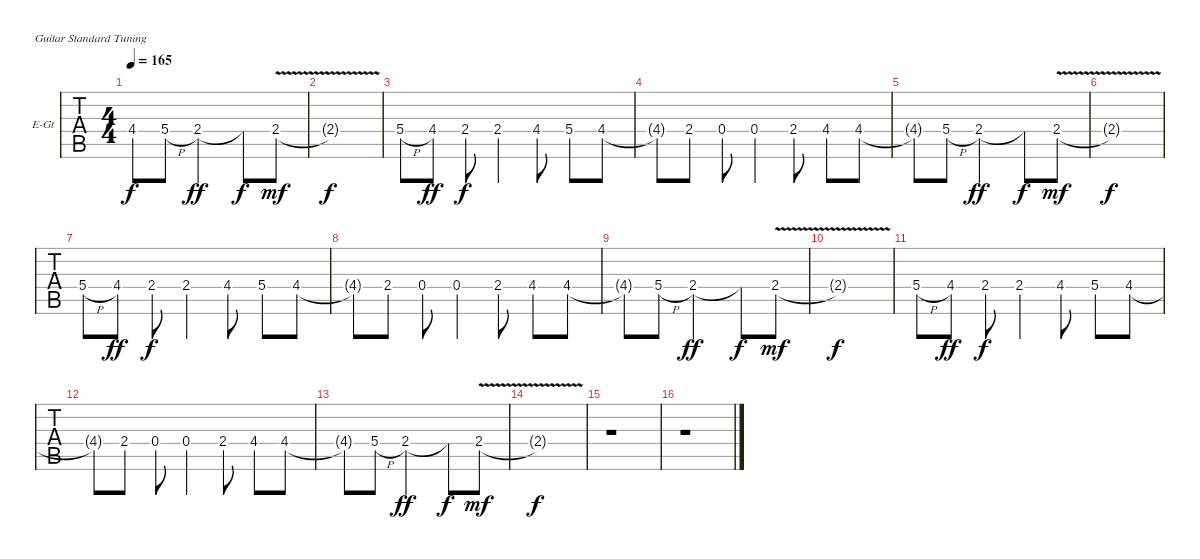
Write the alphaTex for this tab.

\bracketExtendMode groupsimilarinstruments
\firstSystemTrackNameOrientation horizontal
\otherSystemsTrackNameOrientation horizontal
\track ("Guitar 2 (Lead) Cary" "E-Gt") {instrument distortionguitar}
\staff {tabs}
\tuning (E4 B3 G3 D3 A2 E2)
\ts (4 4)
\tempo 165
\clef g2
\ks c
4.4{t}.8{dy f} 5.4{h}.8 2.4.2{dy ff} 2.4{t}.8{dy f} 2.4{v}.8{dy mf} |
2.4{v t}.1{dy f} |
5.4{h}.8 4.4.8{dy ff} 2.4.8{dy f} 2.4.4 4.4.8 5.4.8 4.4.8 |
4.4{t}.8 2.4.8 0.4.8 0.4.4 2.4.8 4.4.8 4.4.8 |
4.4{t}.8 5.4{h}.8 2.4.2{dy ff} 2.4{t}.8{dy f} 2.4{v}.8{dy mf} |
2.4{v t}.1{dy f} |
5.4{h}.8 4.4.8{dy ff} 2.4.8{dy f} 2.4.4 4.4.8 5.4.8 4.4.8 |
4.4{t}.8 2.4.8 0.4.8 0.4.4 2.4.8 4.4.8 4.4.8 |
4.4{t}.8 5.4{h}.8 2.4.2{dy ff} 2.4{t}.8{dy f} 2.4{v}.8{dy mf} |
2.4{v t}.1{dy f} |
5.4{h}.8 4.4.8{dy ff} 2.4.8{dy f} 2.4.4 4.4.8 5.4.8 4.4.8 |
4.4{t}.8 2.4.8 0.4.8 0.4.4 2.4.8 4.4.8 4.4.8 |
4.4{t}.8 5.4{h}.8 2.4.2{dy ff} 2.4{t}.8{dy f} 2.4{v}.8{dy mf} |
2.4{v t}.1{dy f} |
r.1 |
r.1
